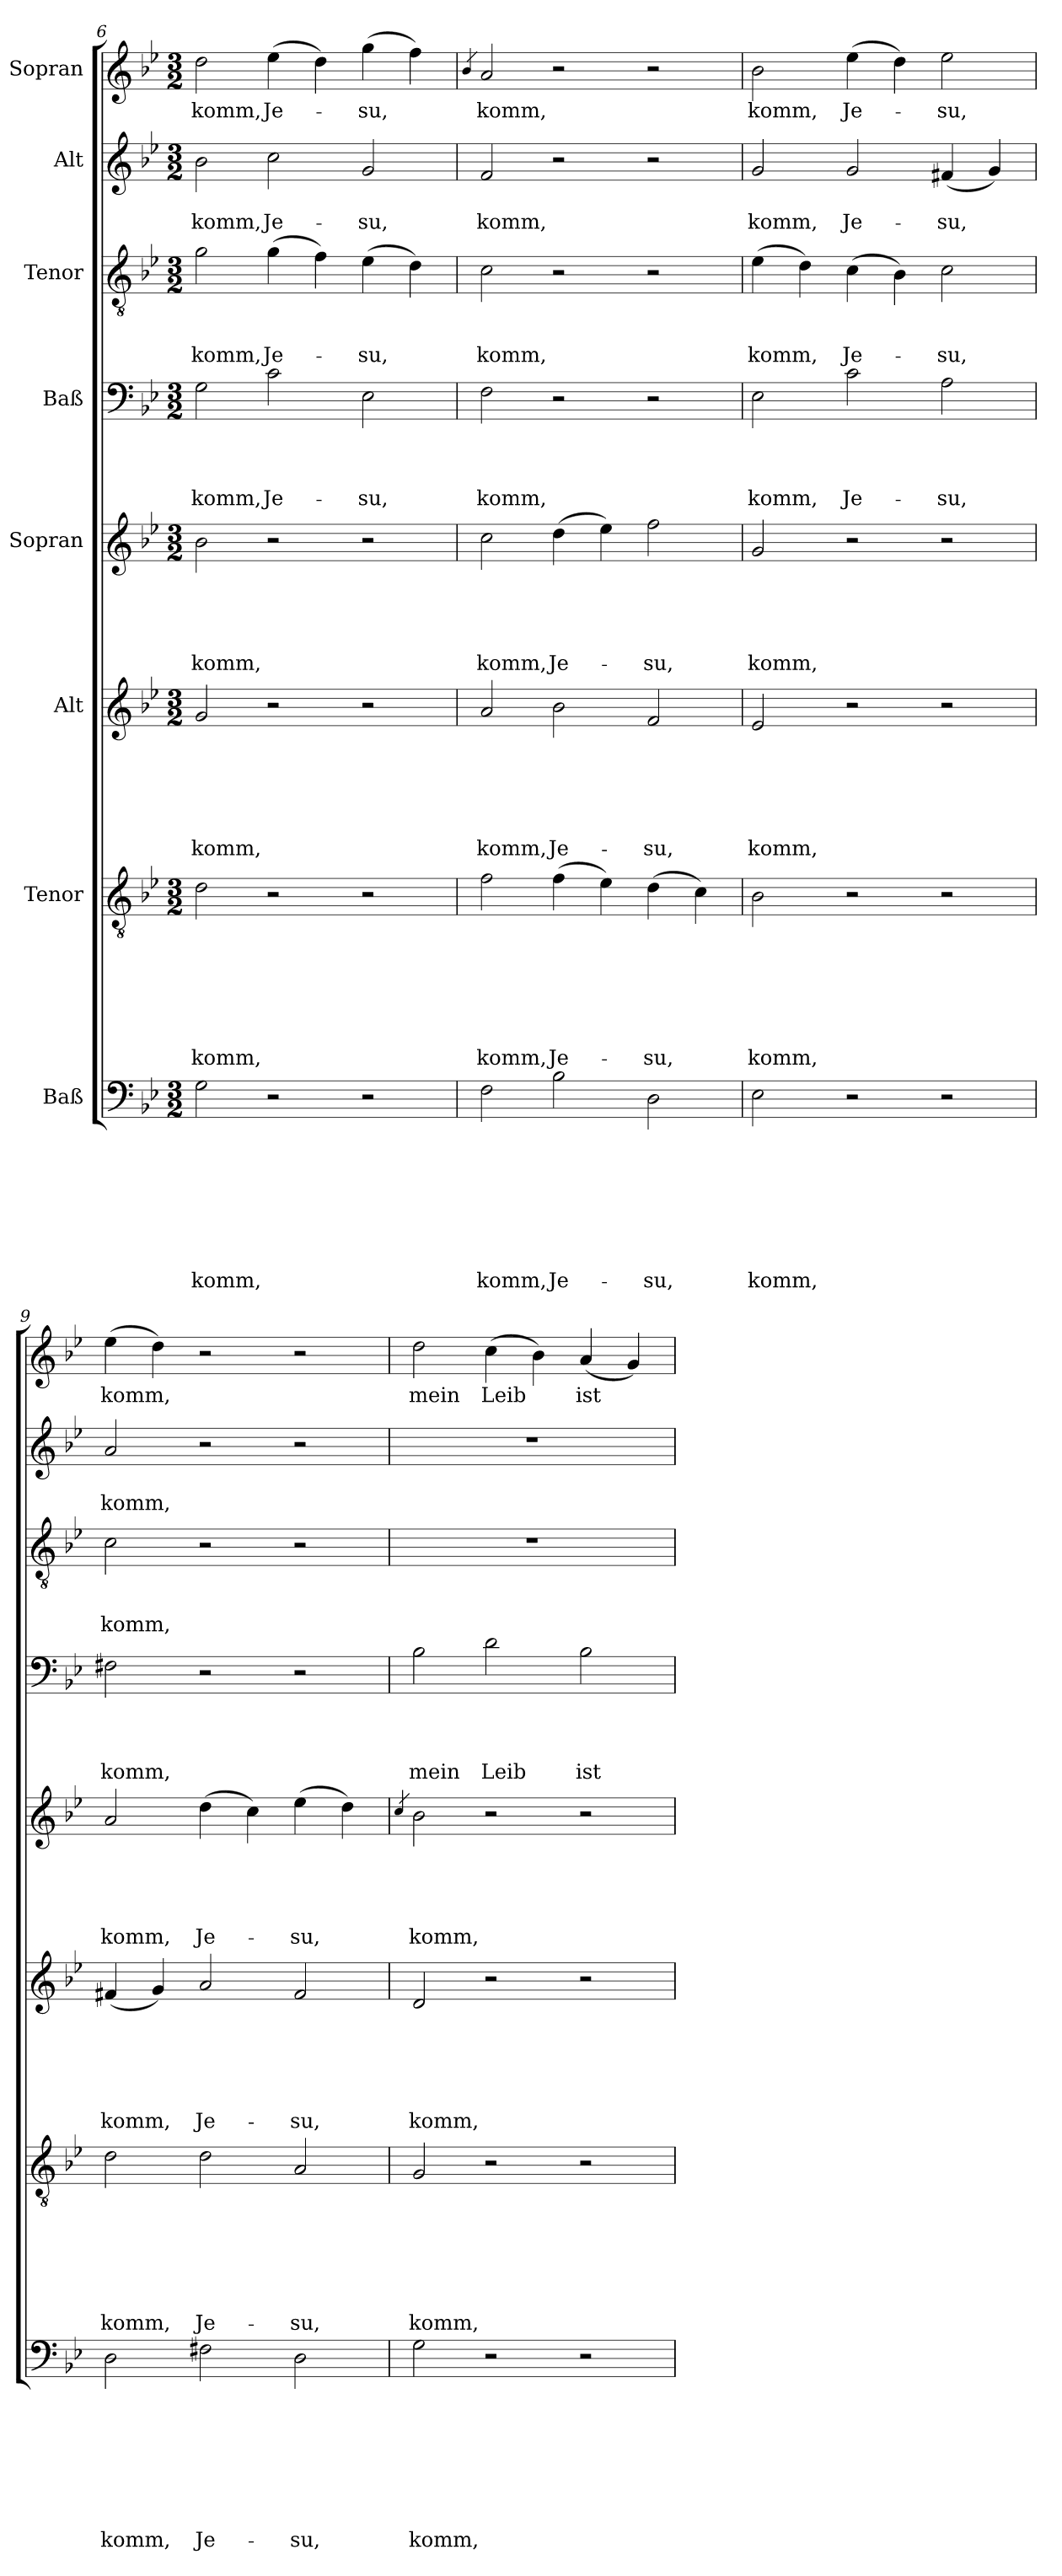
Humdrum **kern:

**kern	**text	**text	**text	**text	**text	**text	**text	**text	**kern	**text	**text	**text	**text	**text	**text	**text	**kern	**text	**text	**text	**text	**text	**text	**kern	**text	**text	**text	**text	**text	**kern	**text	**text	**text	**text	**kern	**text	**text	**text	**kern	**text	**text	**kern	**text
*part8	*part8	*part8	*part8	*part8	*part8	*part8	*part8	*part8	*part7	*part7	*part7	*part7	*part7	*part7	*part7	*part7	*part6	*part6	*part6	*part6	*part6	*part6	*part6	*part5	*part5	*part5	*part5	*part5	*part5	*part4	*part4	*part4	*part4	*part4	*part3	*part3	*part3	*part3	*part2	*part2	*part2	*part1	*part1
*staff8	*staff8	*staff8	*staff8	*staff8	*staff8	*staff8	*staff8	*staff8	*staff7	*staff7	*staff7	*staff7	*staff7	*staff7	*staff7	*staff7	*staff6	*staff6	*staff6	*staff6	*staff6	*staff6	*staff6	*staff5	*staff5	*staff5	*staff5	*staff5	*staff5	*staff4	*staff4	*staff4	*staff4	*staff4	*staff3	*staff3	*staff3	*staff3	*staff2	*staff2	*staff2	*staff1	*staff1
*I"Baß	*	*	*	*	*	*	*	*	*I"Tenor	*	*	*	*	*	*	*	*I"Alt	*	*	*	*	*	*	*I"Sopran	*	*	*	*	*	*I"Baß	*	*	*	*	*I"Tenor	*	*	*	*I"Alt	*	*	*I"Sopran	*
*clefF4	*	*	*	*	*	*	*	*	*clefGv2	*	*	*	*	*	*	*	*clefG2	*	*	*	*	*	*	*clefG2	*	*	*	*	*	*clefF4	*	*	*	*	*clefGv2	*	*	*	*clefG2	*	*	*clefG2	*
*k[b-e-]	*	*	*	*	*	*	*	*	*k[b-e-]	*	*	*	*	*	*	*	*k[b-e-]	*	*	*	*	*	*	*k[b-e-]	*	*	*	*	*	*k[b-e-]	*	*	*	*	*k[b-e-]	*	*	*	*k[b-e-]	*	*	*k[b-e-]	*
*g:	*	*	*	*	*	*	*	*	*g:	*	*	*	*	*	*	*	*g:	*	*	*	*	*	*	*g:	*	*	*	*	*	*g:	*	*	*	*	*g:	*	*	*	*g:	*	*	*g:	*
*M3/2	*	*	*	*	*	*	*	*	*M3/2	*	*	*	*	*	*	*	*M3/2	*	*	*	*	*	*	*M3/2	*	*	*	*	*	*M3/2	*	*	*	*	*M3/2	*	*	*	*M3/2	*	*	*M3/2	*
=6	=6	=6	=6	=6	=6	=6	=6	=6	=6	=6	=6	=6	=6	=6	=6	=6	=6	=6	=6	=6	=6	=6	=6	=6	=6	=6	=6	=6	=6	=6	=6	=6	=6	=6	=6	=6	=6	=6	=6	=6	=6	=6	=6
!	!	!	!	!	!	!	!	!LO:LY:b	!	!	!	!	!	!	!	!LO:LY:b	!	!	!	!	!	!	!LO:LY:b	!	!	!	!	!	!LO:LY:b	!	!	!	!	!LO:LY:b	!	!	!	!LO:LY:b	!	!	!LO:LY:b	!	!LO:LY:b
2G\	.	.	.	.	.	.	.	komm,	2d\	.	.	.	.	.	.	komm,	2g/	.	.	.	.	.	komm,	2b-\	.	.	.	.	komm,	2G\	.	.	.	komm,	2g\	.	.	komm,	2b-\	.	komm,	2dd\	komm,
!	!	!	!	!	!	!	!	!	!	!	!	!	!	!	!	!	!	!	!	!	!	!	!	!	!	!	!	!	!	!	!	!	!	!LO:LY:b	!	!	!	!LO:LY:b	!	!	!LO:LY:b	!	!LO:LY:b
2r	.	.	.	.	.	.	.	.	2r	.	.	.	.	.	.	.	2r	.	.	.	.	.	.	2r	.	.	.	.	.	2c\	.	.	.	Je-	(>4g\	.	.	Je-	2cc\	.	Je-	(>4ee-\	Je-
.	.	.	.	.	.	.	.	.	.	.	.	.	.	.	.	.	.	.	.	.	.	.	.	.	.	.	.	.	.	.	.	.	.	.	4f\)	.	.	.	.	.	.	4dd\)	.
!	!	!	!	!	!	!	!	!	!	!	!	!	!	!	!	!	!	!	!	!	!	!	!	!	!	!	!	!	!	!	!	!	!	!LO:LY:b	!	!	!	!LO:LY:b	!	!	!LO:LY:b	!	!LO:LY:b
2r	.	.	.	.	.	.	.	.	2r	.	.	.	.	.	.	.	2r	.	.	.	.	.	.	2r	.	.	.	.	.	2E-\	.	.	.	-su,	(>4e-\	.	.	-su,	2g/	.	-su,	(>4gg\	-su,
.	.	.	.	.	.	.	.	.	.	.	.	.	.	.	.	.	.	.	.	.	.	.	.	.	.	.	.	.	.	.	.	.	.	.	4d\)	.	.	.	.	.	.	4ff\)	.
!!LO:LB:g=z
=7	=7	=7	=7	=7	=7	=7	=7	=7	=7	=7	=7	=7	=7	=7	=7	=7	=7	=7	=7	=7	=7	=7	=7	=7	=7	=7	=7	=7	=7	=7	=7	=7	=7	=7	=7	=7	=7	=7	=7	=7	=7	=7	=7
.	.	.	.	.	.	.	.	.	.	.	.	.	.	.	.	.	.	.	.	.	.	.	.	.	.	.	.	.	.	.	.	.	.	.	.	.	.	.	.	.	.	4qb-/	.
!	!	!	!	!	!	!	!	!LO:LY:b	!	!	!	!	!	!	!	!LO:LY:b	!	!	!	!	!	!	!LO:LY:b	!	!	!	!	!	!LO:LY:b	!	!	!	!	!LO:LY:b	!	!	!	!LO:LY:b	!	!	!LO:LY:b	!	!LO:LY:b
2F\	.	.	.	.	.	.	.	komm,	2f\	.	.	.	.	.	.	komm,	2a/	.	.	.	.	.	komm,	2cc\	.	.	.	.	komm,	2F\	.	.	.	komm,	2c\	.	.	komm,	2f/	.	komm,	2a/	komm,
!	!	!	!	!	!	!	!	!LO:LY:b	!	!	!	!	!	!	!	!LO:LY:b	!	!	!	!	!	!	!LO:LY:b	!	!	!	!	!	!LO:LY:b	!	!	!	!	!	!	!	!	!	!	!	!	!	!
2B-\	.	.	.	.	.	.	.	Je-	(>4f\	.	.	.	.	.	.	Je-	2b-\	.	.	.	.	.	Je-	(>4dd\	.	.	.	.	Je-	2r	.	.	.	.	2r	.	.	.	2r	.	.	2r	.
.	.	.	.	.	.	.	.	.	4e-\)	.	.	.	.	.	.	.	.	.	.	.	.	.	.	4ee-\)	.	.	.	.	.	.	.	.	.	.	.	.	.	.	.	.	.	.	.
!	!	!	!	!	!	!	!	!LO:LY:b	!	!	!	!	!	!	!	!LO:LY:b	!	!	!	!	!	!	!LO:LY:b	!	!	!	!	!	!LO:LY:b	!	!	!	!	!	!	!	!	!	!	!	!	!	!
2D\	.	.	.	.	.	.	.	-su,	(>4d\	.	.	.	.	.	.	-su,	2f/	.	.	.	.	.	-su,	2ff\	.	.	.	.	-su,	2r	.	.	.	.	2r	.	.	.	2r	.	.	2r	.
.	.	.	.	.	.	.	.	.	4c\)	.	.	.	.	.	.	.	.	.	.	.	.	.	.	.	.	.	.	.	.	.	.	.	.	.	.	.	.	.	.	.	.	.	.
=8	=8	=8	=8	=8	=8	=8	=8	=8	=8	=8	=8	=8	=8	=8	=8	=8	=8	=8	=8	=8	=8	=8	=8	=8	=8	=8	=8	=8	=8	=8	=8	=8	=8	=8	=8	=8	=8	=8	=8	=8	=8	=8	=8
!	!	!	!	!	!	!	!	!LO:LY:b	!	!	!	!	!	!	!	!LO:LY:b	!	!	!	!	!	!	!LO:LY:b	!	!	!	!	!	!LO:LY:b	!	!	!	!	!LO:LY:b	!	!	!	!LO:LY:b	!	!	!LO:LY:b	!	!LO:LY:b
2E-\	.	.	.	.	.	.	.	komm,	2B-\	.	.	.	.	.	.	komm,	2e-/	.	.	.	.	.	komm,	2g/	.	.	.	.	komm,	2E-\	.	.	.	komm,	(>4e-\	.	.	komm,	2g/	.	komm,	2b-\	komm,
.	.	.	.	.	.	.	.	.	.	.	.	.	.	.	.	.	.	.	.	.	.	.	.	.	.	.	.	.	.	.	.	.	.	.	4d\)	.	.	.	.	.	.	.	.
!	!	!	!	!	!	!	!	!	!	!	!	!	!	!	!	!	!	!	!	!	!	!	!	!	!	!	!	!	!	!	!	!	!	!LO:LY:b	!	!	!	!LO:LY:b	!	!	!LO:LY:b	!	!LO:LY:b
2r	.	.	.	.	.	.	.	.	2r	.	.	.	.	.	.	.	2r	.	.	.	.	.	.	2r	.	.	.	.	.	2c\	.	.	.	Je-	(>4c\	.	.	Je-	2g/	.	Je-	(>4ee-\	Je-
.	.	.	.	.	.	.	.	.	.	.	.	.	.	.	.	.	.	.	.	.	.	.	.	.	.	.	.	.	.	.	.	.	.	.	4B-\)	.	.	.	.	.	.	4dd\)	.
!	!	!	!	!	!	!	!	!	!	!	!	!	!	!	!	!	!	!	!	!	!	!	!	!	!	!	!	!	!	!	!	!	!	!LO:LY:b	!	!	!	!LO:LY:b	!	!	!LO:LY:b	!	!LO:LY:b
2r	.	.	.	.	.	.	.	.	2r	.	.	.	.	.	.	.	2r	.	.	.	.	.	.	2r	.	.	.	.	.	2A\	.	.	.	-su,	2c\	.	.	-su,	(<4f#X/	.	-su,	2ee-\	-su,
.	.	.	.	.	.	.	.	.	.	.	.	.	.	.	.	.	.	.	.	.	.	.	.	.	.	.	.	.	.	.	.	.	.	.	.	.	.	.	4g/)	.	.	.	.
=9	=9	=9	=9	=9	=9	=9	=9	=9	=9	=9	=9	=9	=9	=9	=9	=9	=9	=9	=9	=9	=9	=9	=9	=9	=9	=9	=9	=9	=9	=9	=9	=9	=9	=9	=9	=9	=9	=9	=9	=9	=9	=9	=9
!	!	!	!	!	!	!	!	!LO:LY:b	!	!	!	!	!	!	!	!LO:LY:b	!	!	!	!	!	!	!LO:LY:b	!	!	!	!	!	!LO:LY:b	!	!	!	!	!LO:LY:b	!	!	!	!LO:LY:b	!	!	!LO:LY:b	!	!LO:LY:b
2D\	.	.	.	.	.	.	.	komm,	2d\	.	.	.	.	.	.	komm,	(<4f#X/	.	.	.	.	.	komm,	2a/	.	.	.	.	komm,	2F#X\	.	.	.	komm,	2c\	.	.	komm,	2a/	.	komm,	(>4ee-\	komm,
.	.	.	.	.	.	.	.	.	.	.	.	.	.	.	.	.	4g/)	.	.	.	.	.	.	.	.	.	.	.	.	.	.	.	.	.	.	.	.	.	.	.	.	4dd\)	.
!	!	!	!	!	!	!	!	!LO:LY:b	!	!	!	!	!	!	!	!LO:LY:b	!	!	!	!	!	!	!LO:LY:b	!	!	!	!	!	!LO:LY:b	!	!	!	!	!	!	!	!	!	!	!	!	!	!
2F#X\	.	.	.	.	.	.	.	Je-	2d\	.	.	.	.	.	.	Je-	2a/	.	.	.	.	.	Je-	(>4dd\	.	.	.	.	Je-	2r	.	.	.	.	2r	.	.	.	2r	.	.	2r	.
.	.	.	.	.	.	.	.	.	.	.	.	.	.	.	.	.	.	.	.	.	.	.	.	4cc\)	.	.	.	.	.	.	.	.	.	.	.	.	.	.	.	.	.	.	.
!	!	!	!	!	!	!	!	!LO:LY:b	!	!	!	!	!	!	!	!LO:LY:b	!	!	!	!	!	!	!LO:LY:b	!	!	!	!	!	!LO:LY:b	!	!	!	!	!	!	!	!	!	!	!	!	!	!
2D\	.	.	.	.	.	.	.	-su,	2A/	.	.	.	.	.	.	-su,	2f#/	.	.	.	.	.	-su,	(>4ee-\	.	.	.	.	-su,	2r	.	.	.	.	2r	.	.	.	2r	.	.	2r	.
.	.	.	.	.	.	.	.	.	.	.	.	.	.	.	.	.	.	.	.	.	.	.	.	4dd\)	.	.	.	.	.	.	.	.	.	.	.	.	.	.	.	.	.	.	.
=10	=10	=10	=10	=10	=10	=10	=10	=10	=10	=10	=10	=10	=10	=10	=10	=10	=10	=10	=10	=10	=10	=10	=10	=10	=10	=10	=10	=10	=10	=10	=10	=10	=10	=10	=10	=10	=10	=10	=10	=10	=10	=10	=10
.	.	.	.	.	.	.	.	.	.	.	.	.	.	.	.	.	.	.	.	.	.	.	.	4qcc/	.	.	.	.	.	.	.	.	.	.	.	.	.	.	.	.	.	.	.
!	!	!	!	!	!	!	!	!LO:LY:b	!	!	!	!	!	!	!	!LO:LY:b	!	!	!	!	!	!	!LO:LY:b	!	!	!	!	!	!LO:LY:b	!	!	!	!	!LO:LY:b	!LO:N:vis=1	!	!	!	!LO:N:vis=1	!	!	!	!LO:LY:b
2G\	.	.	.	.	.	.	.	komm,	2G/	.	.	.	.	.	.	komm,	2d/	.	.	.	.	.	komm,	2b-\	.	.	.	.	komm,	2B-\	.	.	.	mein	1.r	.	.	.	1.r	.	.	2dd\	mein
!	!	!	!	!	!	!	!	!	!	!	!	!	!	!	!	!	!	!	!	!	!	!	!	!	!	!	!	!	!	!	!	!	!	!LO:LY:b	!	!	!	!	!	!	!	!	!LO:LY:b
2r	.	.	.	.	.	.	.	.	2r	.	.	.	.	.	.	.	2r	.	.	.	.	.	.	2r	.	.	.	.	.	2d\	.	.	.	Leib	.	.	.	.	.	.	.	(>4cc\	Leib
.	.	.	.	.	.	.	.	.	.	.	.	.	.	.	.	.	.	.	.	.	.	.	.	.	.	.	.	.	.	.	.	.	.	.	.	.	.	.	.	.	.	4b-\)	.
!	!	!	!	!	!	!	!	!	!	!	!	!	!	!	!	!	!	!	!	!	!	!	!	!	!	!	!	!	!	!	!	!	!	!LO:LY:b	!	!	!	!	!	!	!	!	!LO:LY:b
2r	.	.	.	.	.	.	.	.	2r	.	.	.	.	.	.	.	2r	.	.	.	.	.	.	2r	.	.	.	.	.	2B-\	.	.	.	ist	.	.	.	.	.	.	.	(<4a/	ist
.	.	.	.	.	.	.	.	.	.	.	.	.	.	.	.	.	.	.	.	.	.	.	.	.	.	.	.	.	.	.	.	.	.	.	.	.	.	.	.	.	.	4g/)	.
=	=	=	=	=	=	=	=	=	=	=	=	=	=	=	=	=	=	=	=	=	=	=	=	=	=	=	=	=	=	=	=	=	=	=	=	=	=	=	=	=	=	=	=
*-	*-	*-	*-	*-	*-	*-	*-	*-	*-	*-	*-	*-	*-	*-	*-	*-	*-	*-	*-	*-	*-	*-	*-	*-	*-	*-	*-	*-	*-	*-	*-	*-	*-	*-	*-	*-	*-	*-	*-	*-	*-	*-	*-
